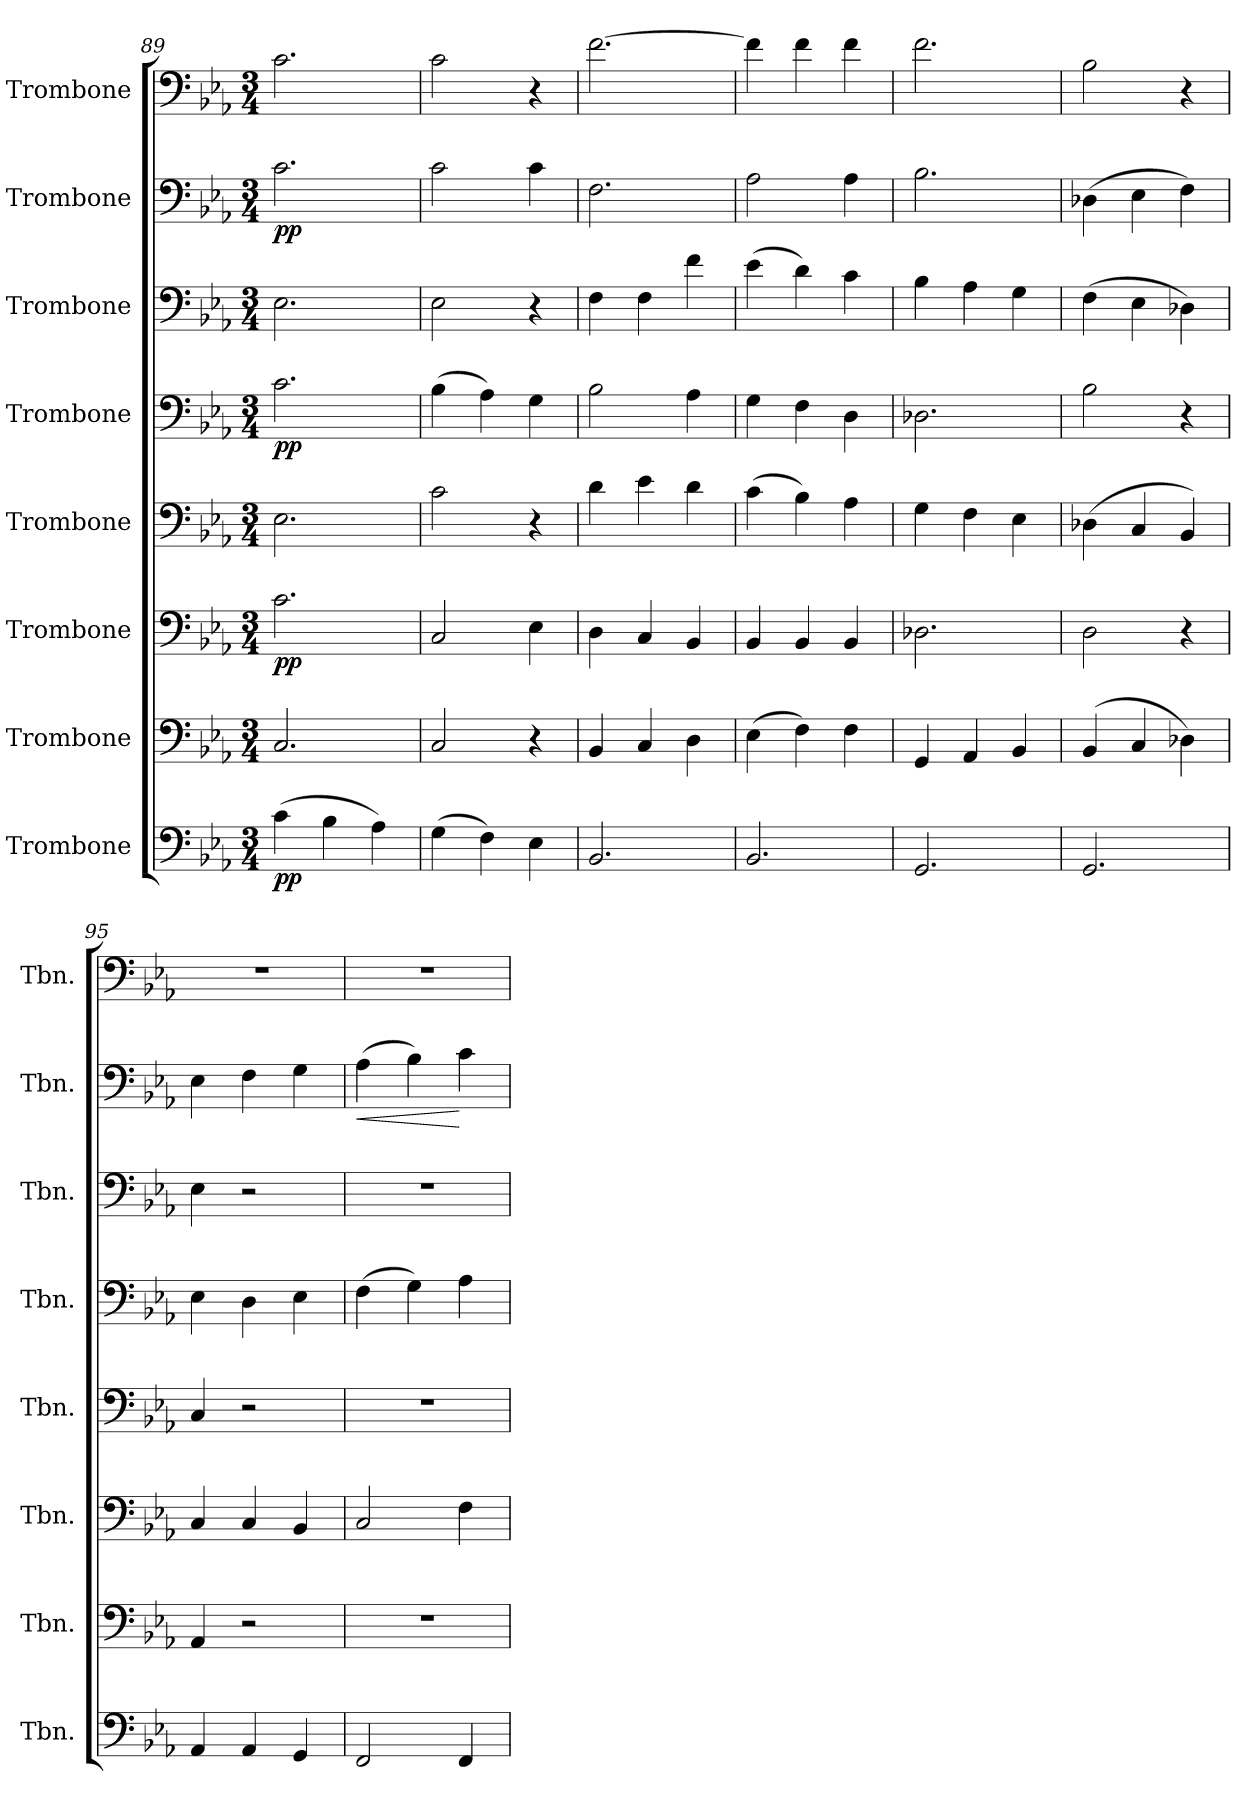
**kern	**dynam	**kern	**kern	**dynam	**kern	**kern	**dynam	**kern	**kern	**dynam	**kern
*part8	*part8	*part7	*part6	*part6	*part5	*part4	*part4	*part3	*part2	*part2	*part1
*staff8	*staff8	*staff7	*staff6	*staff6	*staff5	*staff4	*staff4	*staff3	*staff2	*staff2	*staff1
*I"Trombone	*	*I"Trombone	*I"Trombone	*	*I"Trombone	*I"Trombone	*	*I"Trombone	*I"Trombone	*	*I"Trombone
*I'Tbn.	*	*I'Tbn.	*I'Tbn.	*	*I'Tbn.	*I'Tbn.	*	*I'Tbn.	*I'Tbn.	*	*I'Tbn.
!!LO:PB:g=z
*clefF4	*	*clefF4	*clefF4	*	*clefF4	*clefF4	*	*clefF4	*clefF4	*	*clefF4
*k[b-e-a-]	*	*k[b-e-a-]	*k[b-e-a-]	*	*k[b-e-a-]	*k[b-e-a-]	*	*k[b-e-a-]	*k[b-e-a-]	*	*k[b-e-a-]
*M3/4	*	*M3/4	*M3/4	*	*M3/4	*M3/4	*	*M3/4	*M3/4	*	*M3/4
=89	=89	=89	=89	=89	=89	=89	=89	=89	=89	=89	=89
!	!LO:DY:b	!	!	!LO:DY:b	!	!	!LO:DY:b	!	!	!LO:DY:b	!
(4c\	pp	2.C/	2.c\	pp	2.E-\	2.c\	pp	2.E-\	2.c\	pp	2.c\
4B-\	.	.	.	.	.	.	.	.	.	.	.
4A-\)	.	.	.	.	.	.	.	.	.	.	.
=90	=90	=90	=90	=90	=90	=90	=90	=90	=90	=90	=90
(4G\	.	2C/	2C/	.	2c\	(4B-\	.	2E-\	2c\	.	2c\
4F\)	.	.	.	.	.	4A-\)	.	.	.	.	.
4E-\	.	4r	4E-\	.	4r	4G\	.	4r	4c\	.	4r
=91	=91	=91	=91	=91	=91	=91	=91	=91	=91	=91	=91
2.BB-/	.	4BB-/	4D\	.	4d\	2B-\	.	4F\	2.F\	.	[2.f\
.	.	4C/	4C/	.	4e-\	.	.	4F\	.	.	.
.	.	4D\	4BB-/	.	4d\	4A-\	.	4f\	.	.	.
=92	=92	=92	=92	=92	=92	=92	=92	=92	=92	=92	=92
2.BB-/	.	(4E-\	4BB-/	.	(4c\	4G\	.	(4e-\	2A-\	.	4f\]
.	.	4F\)	4BB-/	.	4B-\)	4F\	.	4d\)	.	.	4f\
.	.	4F\	4BB-/	.	4A-\	4D\	.	4c\	4A-\	.	4f\
=93	=93	=93	=93	=93	=93	=93	=93	=93	=93	=93	=93
2.GG/	.	4GG/	2.D-X\	.	4G\	2.D-X\	.	4B-\	2.B-\	.	2.f\
.	.	4AA-/	.	.	4F\	.	.	4A-\	.	.	.
.	.	4BB-/	.	.	4E-\	.	.	4G\	.	.	.
=94	=94	=94	=94	=94	=94	=94	=94	=94	=94	=94	=94
2.GG/	.	(4BB-/	2D\	.	(4D-X\	2B-\	.	(4F\	(4D-X\	.	2B-\
.	.	4C/	.	.	4C/	.	.	4E-\	4E-\	.	.
.	.	4D-X\)	4r	.	4BB-/)	4r	.	4D-X\)	4F\)	.	4r
=95	=95	=95	=95	=95	=95	=95	=95	=95	=95	=95	=95
4AA-/	.	4AA-/	4C/	.	4C/	4E-\	.	4E-\	4E-\	.	2.r
4AA-/	.	2r	4C/	.	2r	4D\	.	2r	4F\	.	.
4GG/	.	.	4BB-/	.	.	4E-\	.	.	4G\	.	.
=96	=96	=96	=96	=96	=96	=96	=96	=96	=96	=96	=96
!	!	!	!	!	!	!	!	!	!	!LO:HP:b	!
2FF/	.	2.r	2C/	.	2.r	(4F\	.	2.r	(4A-\	<	2.r
.	.	.	.	.	.	4G\)	.	.	4B-\)	.	.
4FF/	.	.	4F\	.	.	4A-\	.	.	4c\	[	.
=	=	=	=	=	=	=	=	=	=	=	=
*-	*-	*-	*-	*-	*-	*-	*-	*-	*-	*-	*-
